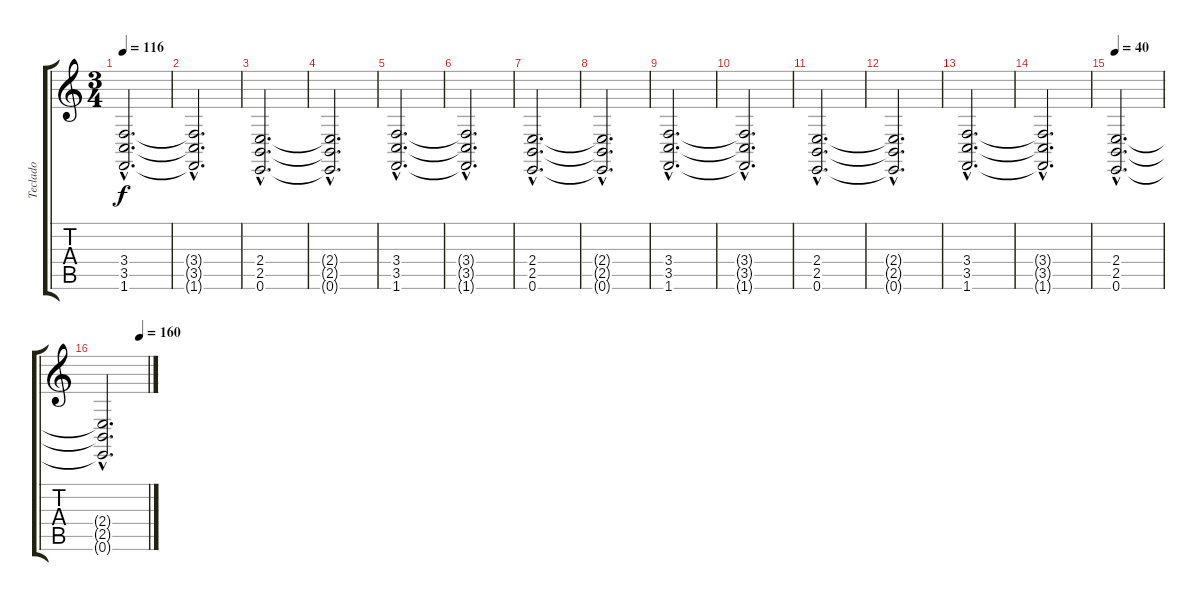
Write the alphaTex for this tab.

\track ("Teclado" "Teclado") {instrument choiraahs}
\staff {score tabs}
\tuning (E4 B3 G3 D3 A2 E2) {hide}
\ts (3 4)
\tempo 116
\clef g2
\ks c
(3.4{hac} 3.5{hac} 1.6{hac}).2{d dy f} |
(3.4{hac t} 3.5{hac t} 1.6{hac t}).2{d} |
(2.4{hac} 2.5{hac} 0.6{hac}).2{d} |
(2.4{hac t} 2.5{hac t} 0.6{hac t}).2{d} |
(3.4{hac} 3.5{hac} 1.6{hac}).2{d} |
(3.4{hac t} 3.5{hac t} 1.6{hac t}).2{d} |
(2.4{hac} 2.5{hac} 0.6{hac}).2{d} |
(2.4{hac t} 2.5{hac t} 0.6{hac t}).2{d} |
(3.4{hac} 3.5{hac} 1.6{hac}).2{d} |
(3.4{hac t} 3.5{hac t} 1.6{hac t}).2{d} |
(2.4{hac} 2.5{hac} 0.6{hac}).2{d} |
(2.4{hac t} 2.5{hac t} 0.6{hac t}).2{d} |
(3.4{hac} 3.5{hac} 1.6{hac}).2{d} |
(3.4{hac t} 3.5{hac t} 1.6{hac t}).2{d} |
\tempo 40
(2.4{hac} 2.5{hac} 0.6{hac}).2{d} |
\tempo (160 0.8333333333333334)
(2.4{hac t} 2.5{hac t} 0.6{hac t}).2{d}
